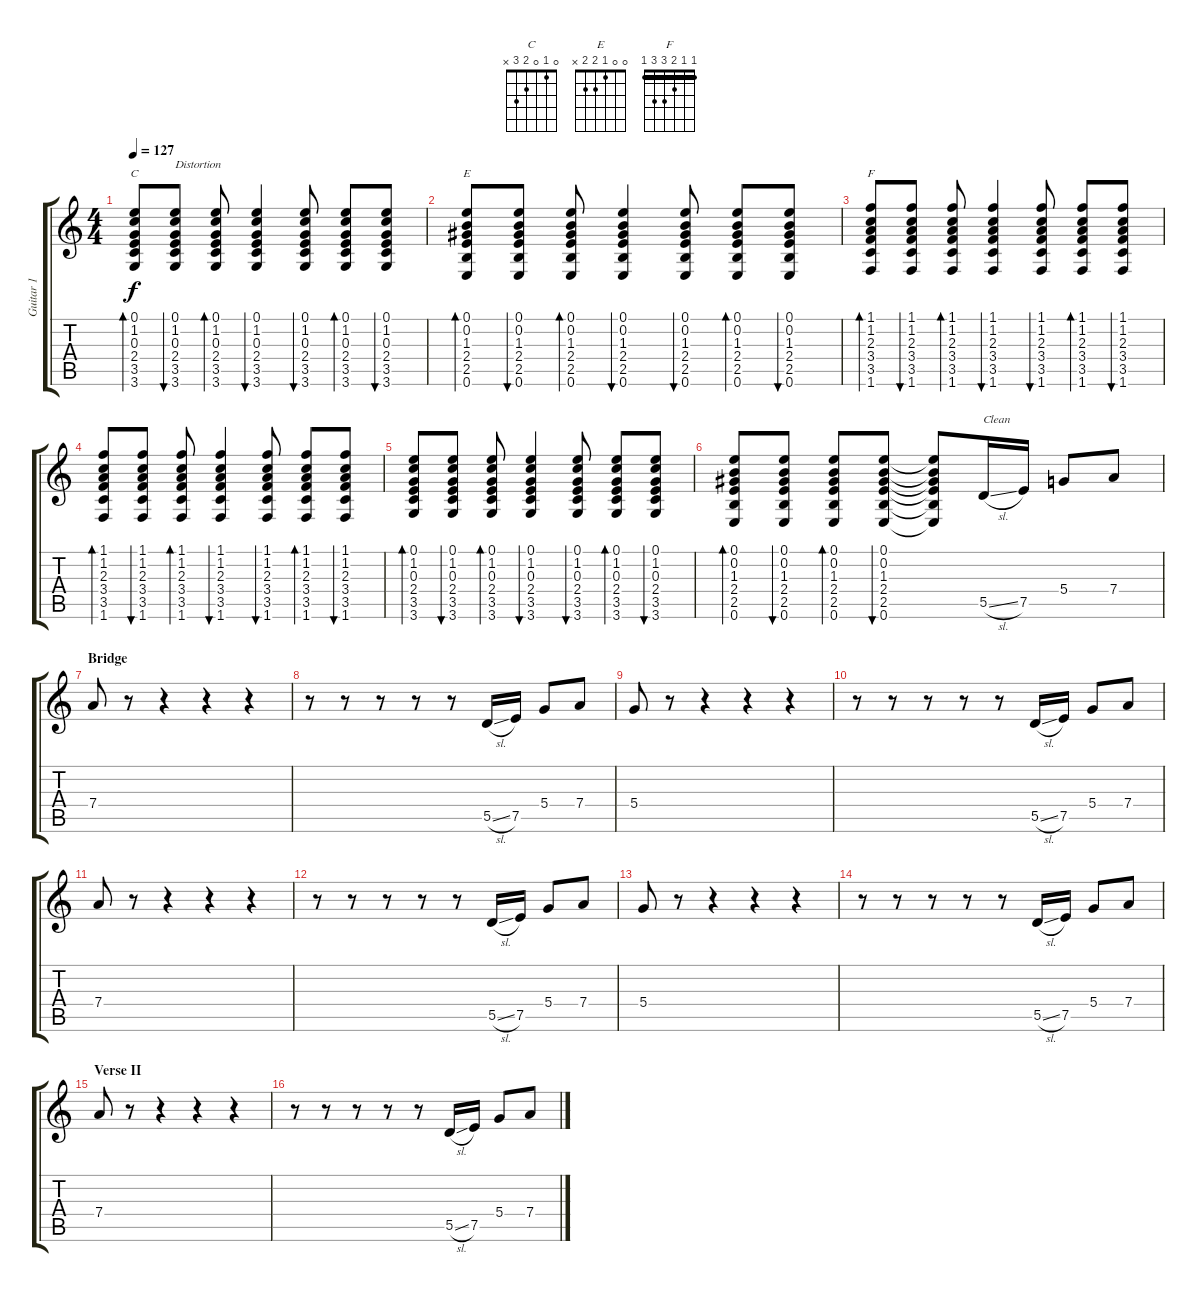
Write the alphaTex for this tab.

\track ("Guitar 1" "Guitar 1") {instrument electricguitarjazz}
\staff {score tabs}
\tuning (E4 B3 G3 D3 A2 E2) {hide}
\chord ("C" 0 1 0 2 3 x)
\chord ("E" 0 0 1 2 2 x)
\chord ("F" 1 1 2 3 3 1) {barre 1}
\ts (4 4)
\tempo 127
\clef g2
\ks c
(0.1 1.2 0.3 2.4 3.5 3.6).8{bd 30 ch "C" dy f volume 9 instrument overdrivenguitar} (0.1 1.2 0.3 2.4 3.5 3.6).8{bu 30 txt "Distortion"} (0.1 1.2 0.3 2.4 3.5 3.6).8{bd 30} (0.1 1.2 0.3 2.4 3.5 3.6).4{bu 30} (0.1 1.2 0.3 2.4 3.5 3.6).8{bu 30} (0.1 1.2 0.3 2.4 3.5 3.6).8{bd 30} (0.1 1.2 0.3 2.4 3.5 3.6).8{bu 30} |
(0.1 0.2 1.3 2.4 2.5 0.6).8{bd 30 ch "E"} (0.1 0.2 1.3 2.4 2.5 0.6).8{bu 30} (0.1 0.2 1.3 2.4 2.5 0.6).8{bd 30} (0.1 0.2 1.3 2.4 2.5 0.6).4{bu 30} (0.1 0.2 1.3 2.4 2.5 0.6).8{bu 30} (0.1 0.2 1.3 2.4 2.5 0.6).8{bd 30} (0.1 0.2 1.3 2.4 2.5 0.6).8{bu 30} |
(1.1 1.2 2.3 3.4 3.5 1.6).8{bd 30 ch "F"} (1.1 1.2 2.3 3.4 3.5 1.6).8{bu 30} (1.1 1.2 2.3 3.4 3.5 1.6).8{bd 30} (1.1 1.2 2.3 3.4 3.5 1.6).4{bu 30} (1.1 1.2 2.3 3.4 3.5 1.6).8{bu 30} (1.1 1.2 2.3 3.4 3.5 1.6).8{bd 30} (1.1 1.2 2.3 3.4 3.5 1.6).8{bu 30} |
(1.1 1.2 2.3 3.4 3.5 1.6).8{bd 30} (1.1 1.2 2.3 3.4 3.5 1.6).8{bu 30} (1.1 1.2 2.3 3.4 3.5 1.6).8{bd 30} (1.1 1.2 2.3 3.4 3.5 1.6).4{bu 30} (1.1 1.2 2.3 3.4 3.5 1.6).8{bu 30} (1.1 1.2 2.3 3.4 3.5 1.6).8{bd 30} (1.1 1.2 2.3 3.4 3.5 1.6).8{bu 30} |
(0.1 1.2 0.3 2.4 3.5 3.6).8{bd 30 volume 9 instrument overdrivenguitar} (0.1 1.2 0.3 2.4 3.5 3.6).8{bu 30} (0.1 1.2 0.3 2.4 3.5 3.6).8{bd 30} (0.1 1.2 0.3 2.4 3.5 3.6).4{bu 30} (0.1 1.2 0.3 2.4 3.5 3.6).8{bu 30} (0.1 1.2 0.3 2.4 3.5 3.6).8{bd 30} (0.1 1.2 0.3 2.4 3.5 3.6).8{bu 30} |
(0.1 0.2 1.3 2.4 2.5 0.6).8{bd 30} (0.1 0.2 1.3 2.4 2.5 0.6).8{bu 30} (0.1 0.2 1.3 2.4 2.5 0.6).8{bd 30} (0.1 0.2 1.3 2.4 2.5 0.6).8{bu 30} (0.1{t} 0.2{t} 1.3{t} 2.4{t} 2.5{t} 0.6{t}).8 5.5{sl}.16{txt "Clean" volume 10 instrument electricguitarjazz} 7.5.16 5.4.8 7.4.8 |
\section ("" "Bridge")
7.4.8 r.8 r.4 r.4 r.4 |
r.8 r.8 r.8 r.8 r.8 5.5{sl}.16 7.5.16 5.4.8 7.4.8 |
5.4.8 r.8 r.4 r.4 r.4 |
r.8 r.8 r.8 r.8 r.8 5.5{sl}.16 7.5.16 5.4.8 7.4.8 |
7.4.8 r.8 r.4 r.4 r.4 |
r.8 r.8 r.8 r.8 r.8 5.5{sl}.16 7.5.16 5.4.8 7.4.8 |
5.4.8 r.8 r.4 r.4 r.4 |
r.8 r.8 r.8 r.8 r.8 5.5{sl}.16 7.5.16 5.4.8 7.4.8 |
\section ("" "Verse II")
7.4.8 r.8 r.4 r.4 r.4 |
r.8 r.8 r.8 r.8 r.8 5.5{sl}.16 7.5.16 5.4.8 7.4.8
